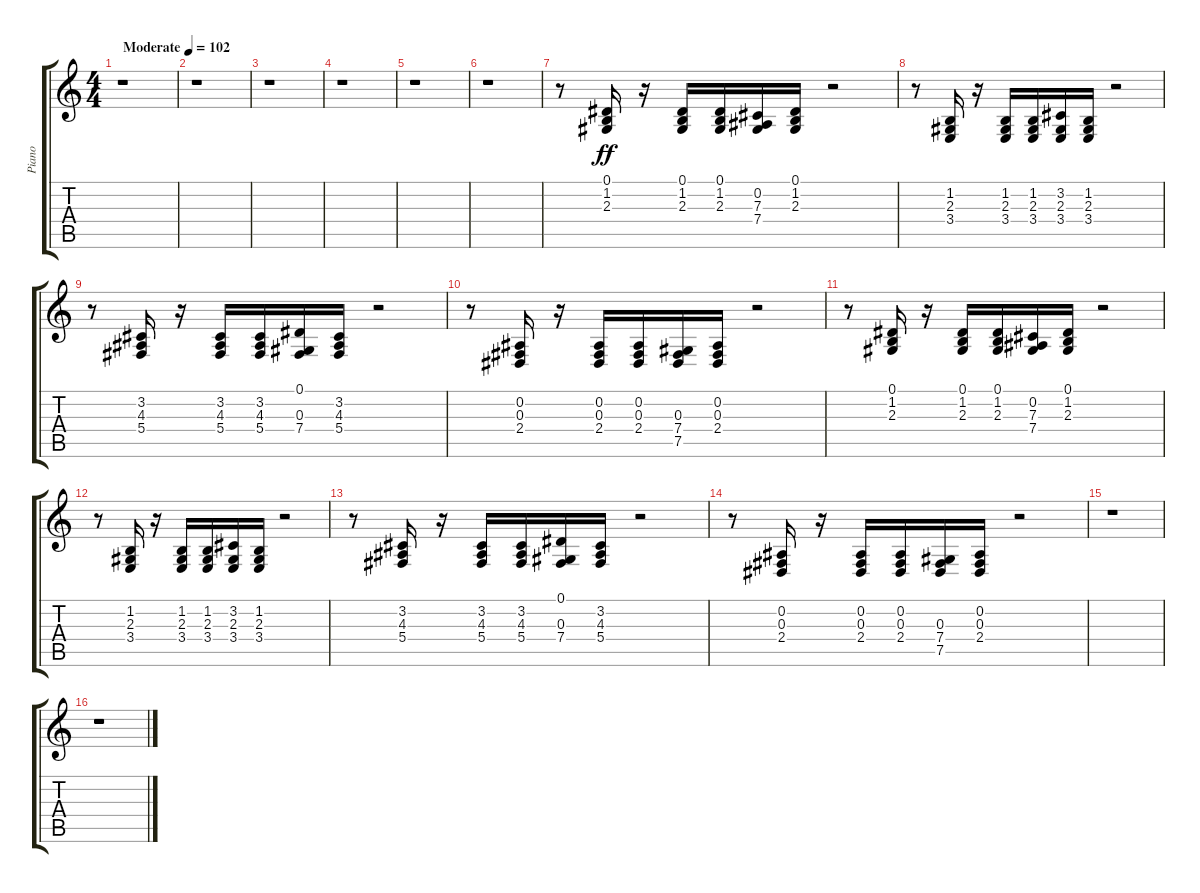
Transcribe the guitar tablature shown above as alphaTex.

\track ("Piano" "Piano") {instrument honkytonkpiano}
\staff {score tabs}
\tuning (Eb4 Bb3 Gb3 Db3 Ab2 Eb2) {hide}
\ts (4 4)
\tempo (102 "Moderate")
\clef g2
\ks c
r.1{dy ff instrument honkytonkpiano} |
r.1 |
r.1 |
r.1 |
r.1 |
r.1 |
r.8 (0.1 1.2 2.3).16 r.16 (0.1 1.2 2.3).16 (0.1 1.2 2.3).16 (0.2 7.3 7.4).16 (0.1 1.2 2.3).16 r.2 |
r.8 (1.2 2.3 3.4).16 r.16 (1.2 2.3 3.4).16 (1.2 2.3 3.4).16 (3.2 2.3 3.4).16 (1.2 2.3 3.4).16 r.2 |
r.8 (3.2 4.3 5.4).16 r.16 (3.2 4.3 5.4).16 (3.2 4.3 5.4).16 (0.1 0.3 7.4).16 (3.2 4.3 5.4).16 r.2 |
r.8 (0.2 0.3 2.4).16 r.16 (0.2 0.3 2.4).16 (0.2 0.3 2.4).16 (0.3 7.4 7.5).16 (0.2 0.3 2.4).16 r.2 |
r.8 (0.1 1.2 2.3).16 r.16 (0.1 1.2 2.3).16 (0.1 1.2 2.3).16 (0.2 7.3 7.4).16 (0.1 1.2 2.3).16 r.2 |
r.8 (1.2 2.3 3.4).16 r.16 (1.2 2.3 3.4).16 (1.2 2.3 3.4).16 (3.2 2.3 3.4).16 (1.2 2.3 3.4).16 r.2 |
r.8 (3.2 4.3 5.4).16 r.16 (3.2 4.3 5.4).16 (3.2 4.3 5.4).16 (0.1 0.3 7.4).16 (3.2 4.3 5.4).16 r.2 |
r.8 (0.2 0.3 2.4).16 r.16 (0.2 0.3 2.4).16 (0.2 0.3 2.4).16 (0.3 7.4 7.5).16 (0.2 0.3 2.4).16 r.2 |
r.1 |
r.1
